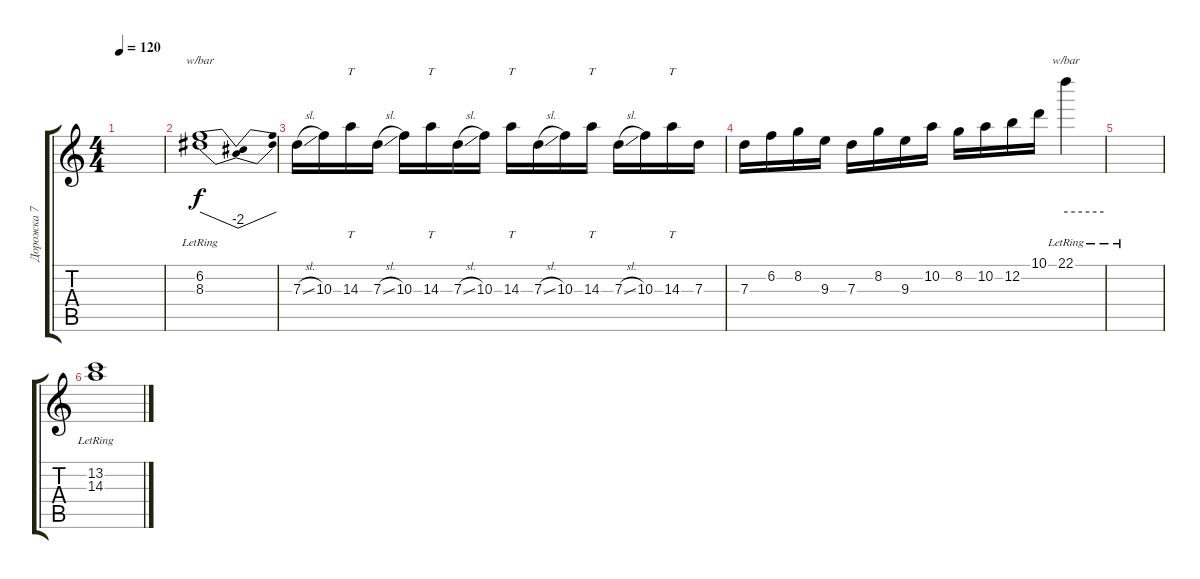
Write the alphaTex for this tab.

\track ("Дорожка 7" "Дорожка 7") {instrument distortionguitar}
\staff {score tabs}
\tuning (E4 B3 G3 D3 A2 E2) {hide}
\ts (4 4)
\tempo 120
\clef g2
\ks c
|
(6.2{lr} 8.3).1{tbe (dip default 0 0 30 -8 60 0)} |
7.3{sl}.16 10.3.16 14.3.16{tt} 7.3{sl}.16 10.3.16 14.3.16{tt} 7.3{sl}.16 10.3.16 14.3.16{tt} 7.3{sl}.16 10.3.16 14.3.16{tt} 7.3{sl}.16 10.3.16 14.3.16{tt} 7.3.16 |
7.3.16 6.2.16 8.2.16 9.3.16 7.3.16 8.2.16 9.3.16 10.2.16 8.2.16 10.2.16 12.2.16 10.1.16 22.1{lr}.4{tbe (hold default 0 0 60 0)} |
|
(13.2{lr} 14.3).1
